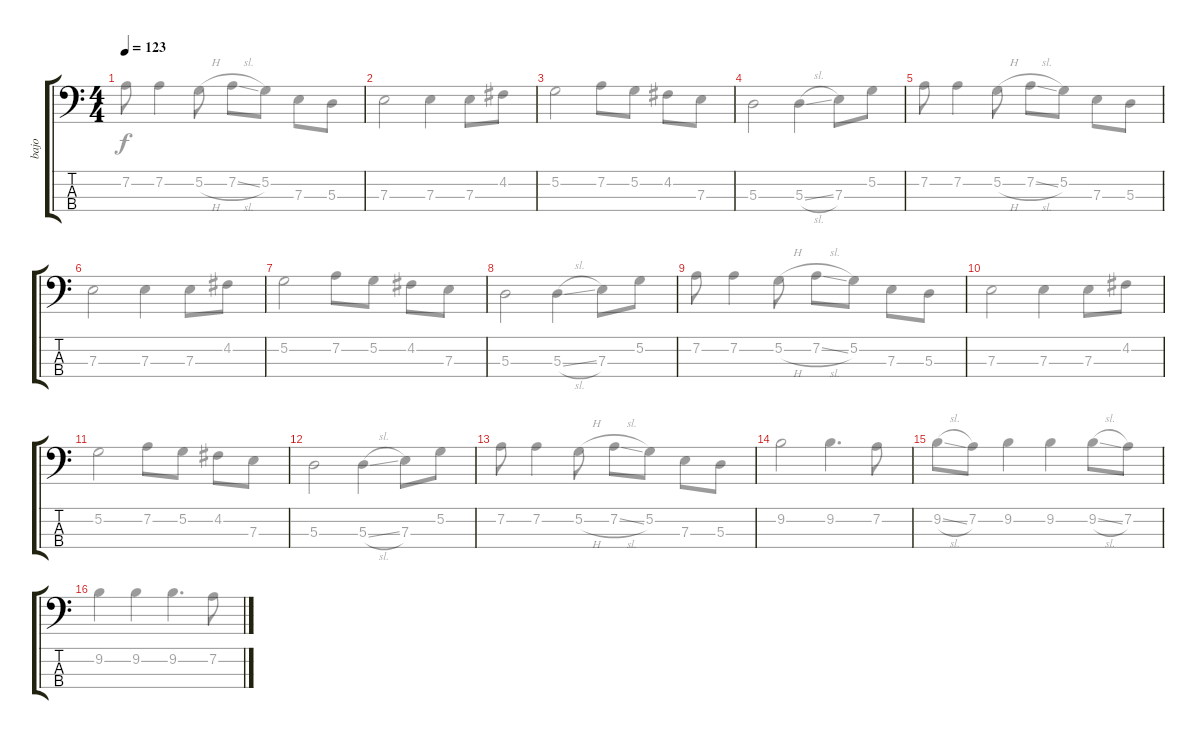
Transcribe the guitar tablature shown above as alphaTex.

\track ("bajo" "bajo") {instrument electricbassfinger}
\staff {score tabs}
\tuning (G2 D2 A1 E1) {hide}
\voice
\ts (4 4)
\tempo 123
\clef f4
\ks c
|
|
|
|
|
|
|
|
|
|
|
|
|
|
|
\voice
\clef f4
\ks c
7.2.8{dy f} 7.2.4 5.2{h}.8 7.2{sl}.8 5.2.8 7.3.8 5.3.8 |
7.3.2 7.3.4 7.3.8 4.2.8 |
5.2.2 7.2.8 5.2.8 4.2.8 7.3.8 |
5.3.2 5.3{sl}.4 7.3.8 5.2.8 |
7.2.8 7.2.4 5.2{h}.8 7.2{sl}.8 5.2.8 7.3.8 5.3.8 |
7.3.2 7.3.4 7.3.8 4.2.8 |
5.2.2 7.2.8 5.2.8 4.2.8 7.3.8 |
5.3.2 5.3{sl}.4 7.3.8 5.2.8 |
7.2.8 7.2.4 5.2{h}.8 7.2{sl}.8 5.2.8 7.3.8 5.3.8 |
7.3.2 7.3.4 7.3.8 4.2.8 |
5.2.2 7.2.8 5.2.8 4.2.8 7.3.8 |
5.3.2 5.3{sl}.4 7.3.8 5.2.8 |
7.2.8 7.2.4 5.2{h}.8 7.2{sl}.8 5.2.8 7.3.8 5.3.8 |
9.2.2 9.2.4{d} 7.2.8 |
9.2{sl}.8 7.2.8 9.2.4 9.2.4 9.2{sl}.8 7.2.8 |
9.2.4 9.2.4 9.2.4{d} 7.2.8
